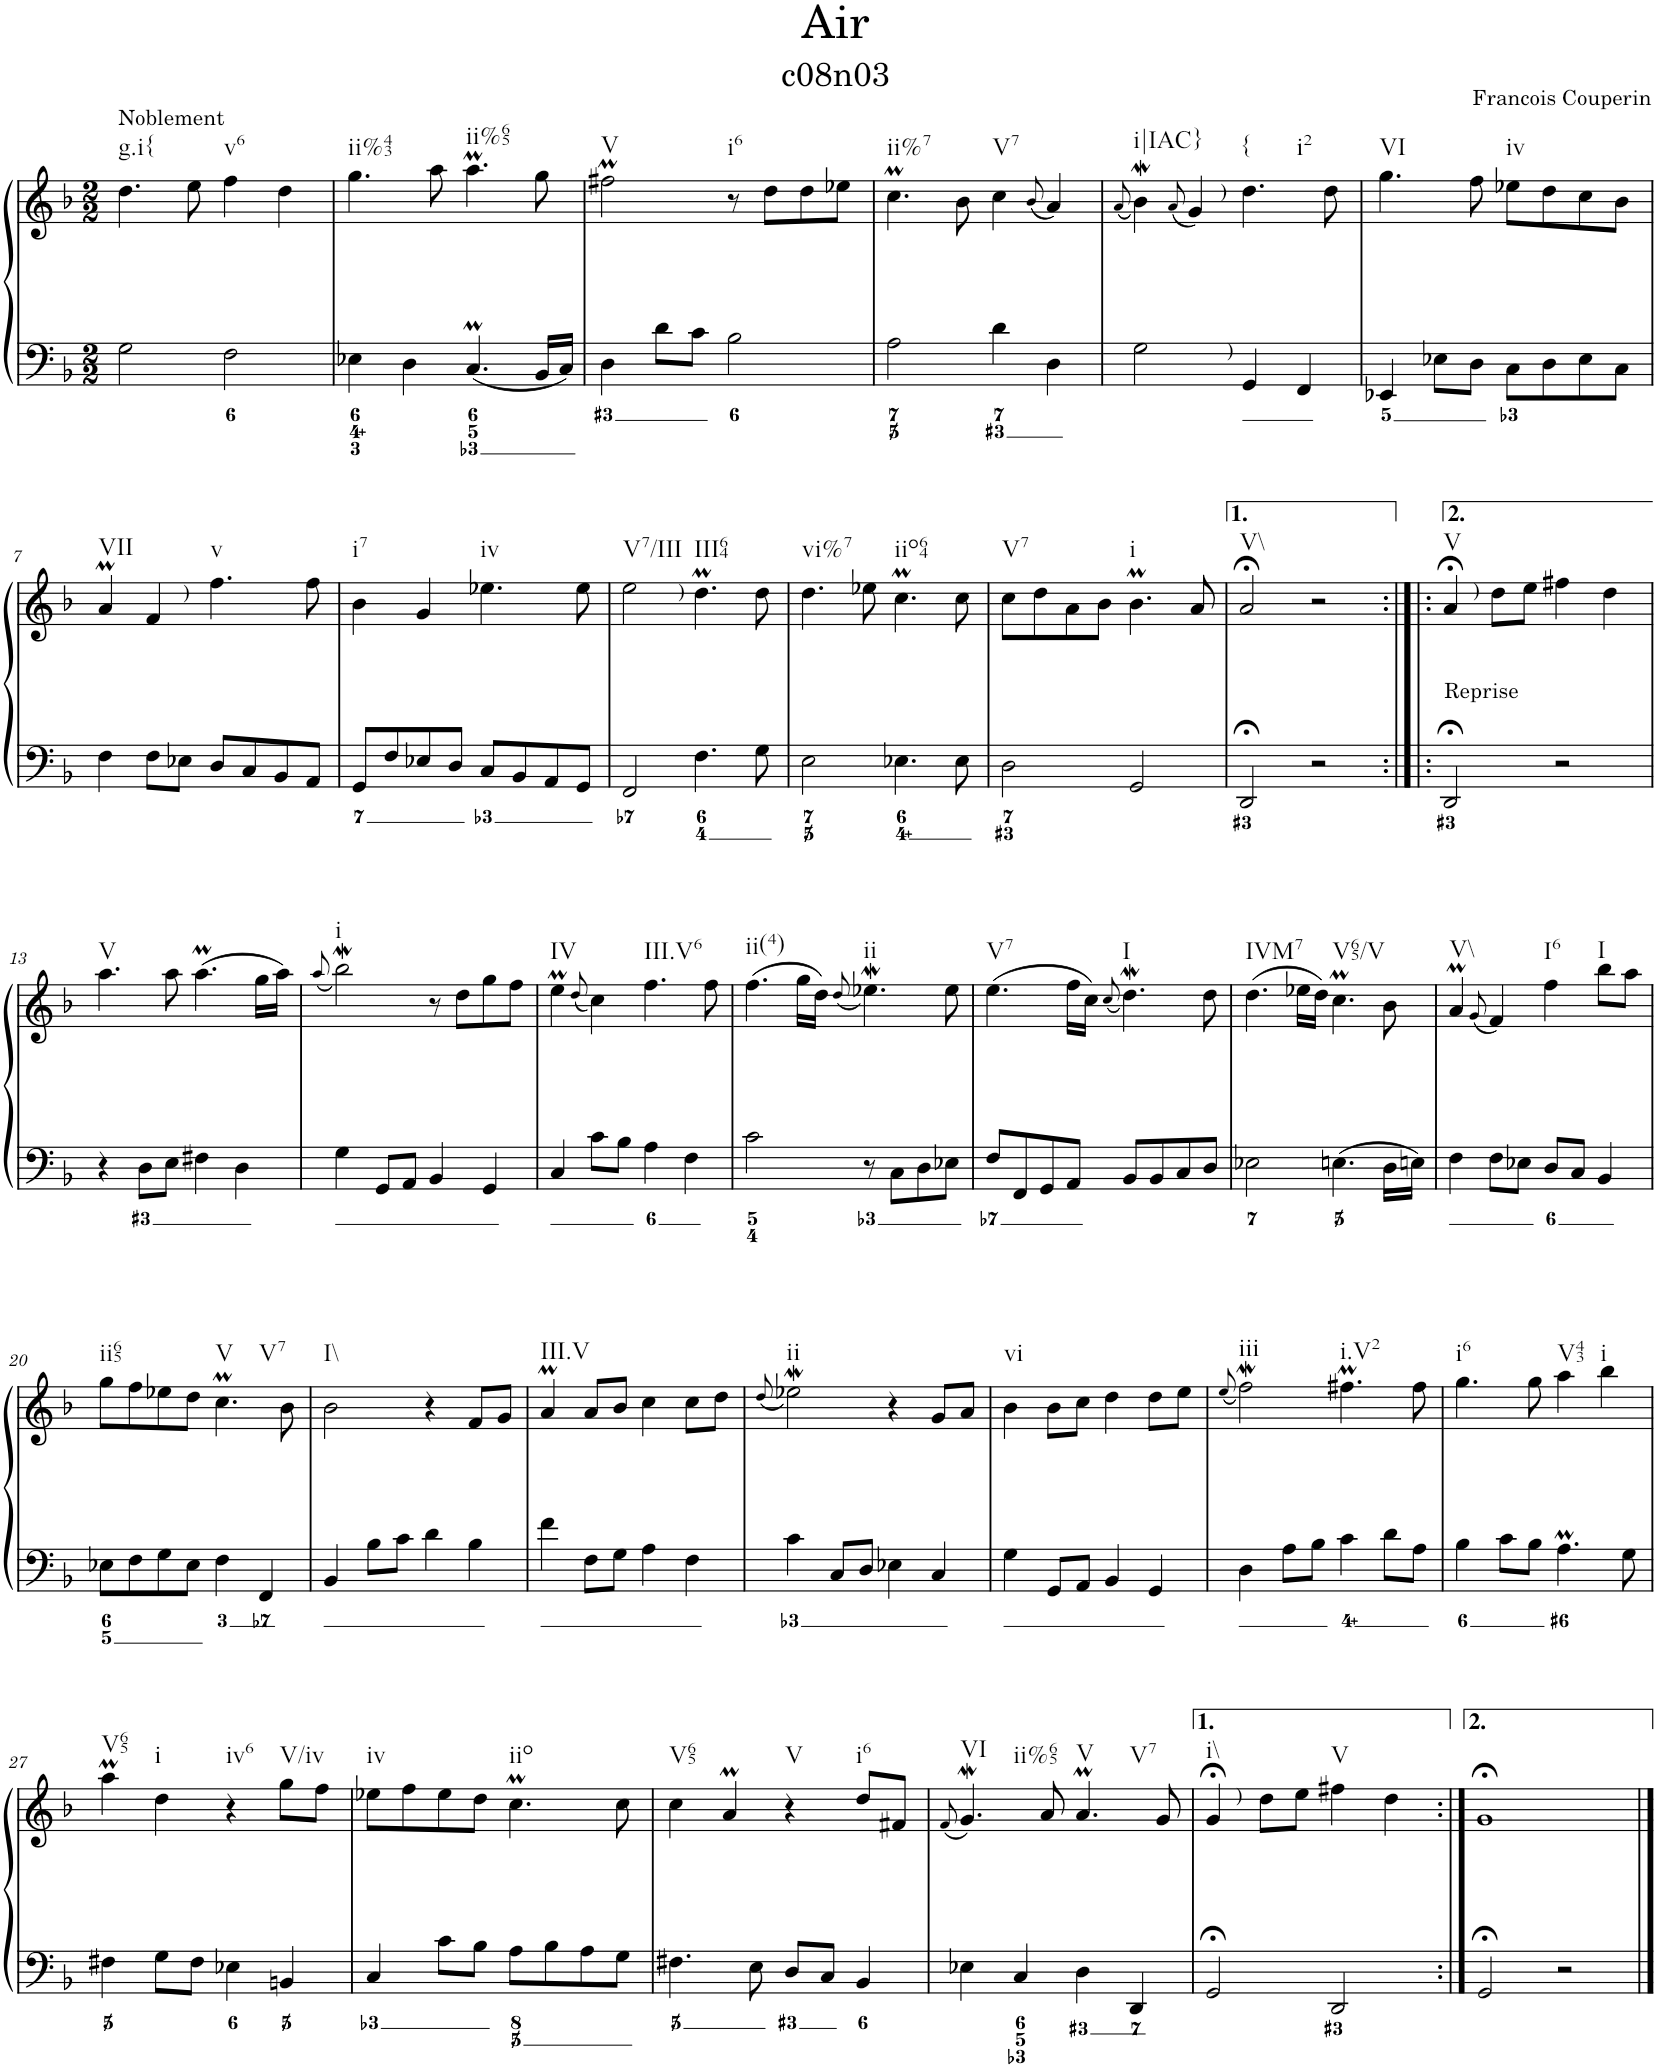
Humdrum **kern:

**kern	**kern
*part1	*part1
*staff2	*staff1
*I"Piano	*
*I'Pno.	*
*clefF4	*clefG2
*k[b-]	*k[b-]
*M2/2	*M2/2
=1	=1
!	!LO:TX:a:t=Noblement
!	!LO:TX:b:t=g.i{
2G\	4.dd\
.	8ee\
!	!LO:TX:b:t=v6
2F\	4ff\
.	4dd\
=2	=2
!	!LO:TX:b:t=ii%43
4E-X\	4.gg\
4D\	.
.	8aa\
!	!LO:TX:b:t=ii%65
4.CM/	4.aam\
16BB-/LL	8gg\
16C/JJ	.
=3	=3
!	!LO:TX:b:t=V
4D\	2ff#Xm\
8d\L	.
8c\J	.
!	!LO:TX:b:t=i6
2B-\	8r
.	8dd\L
.	8dd\
.	8ee-X\J
=4	=4
!	!LO:TX:b:t=ii%7
2A\	4.ccM\
.	8b-\
!	!LO:TX:b:t=V7
4d\	4cc\
.	(8qb-/
4D\	4a/)
=5	=5
.	(8qa/
!	!LO:TX:b:t=i|IAC}
!LO:TX:a:t=)	!
2G\	4b-w\)
.	(8qa/
!	!LO:TX:a:t=)
.	4g/)
!	!LO:TX:b:t={
!	!LO:TX:b:t=i2
4GG/	4.dd\
4FF/	.
.	8dd\
=6	=6
!	!LO:TX:b:t=VI
4EE-X/	4.gg\
8E-X\L	.
8D\J	8ff\
!	!LO:TX:b:t=iv
8C\L	8ee-X\L
8D\	8dd\
8E-\	8cc\
8C\J	8b-\J
!!LO:LB:g=z
=7	=7
!	!LO:TX:b:t=VII
4F\	4am/
!	!LO:TX:a:t=)
8F\L	4f/
8E-X\J	.
!	!LO:TX:b:t=v
8D/L	4.ff\
8C/	.
8BB-/	.
8AA/J	8ff\
=8	=8
!	!LO:TX:b:t=i7
8GG/L	4b-\
8F/	.
8E-X/	4g/
8D/J	.
!	!LO:TX:b:t=iv
8C/L	4.ee-X\
8BB-/	.
8AA/	.
8GG/J	8ee-\
=9	=9
!	!LO:TX:a:t=)
!	!LO:TX:b:t=V7/III
2FF/	2ee\
!	!LO:TX:b:t=III64
4.F\	4.ddM\
8G\	8dd\
=10	=10
!	!LO:TX:b:t=vi%7
2E\	4.dd\
.	8ee-X\
!	!LO:TX:b:t=iio64
4.E-X\	4.ccM\
8E-\	8cc\
=11	=11
!	!LO:TX:b:t=V7
2D\	8cc\L
.	8dd\
.	8a\
.	8b-\J
!	!LO:TX:b:t=i
2GG/	4.b-M\
.	8a/
=12	=12
!	!LO:TX:b:t=V\\
2DD;</	2a;</
2r	2r
=12X1:|!|:	=12X1:|!|:
!	!LO:TX:a:t=)
!	!LO:TX:b:t=V
!LO:TX:a:t=Reprise	!
2DD;</	4a;</
.	8dd\L
.	8ee\J
2r	4ff#X\
.	4dd\
!!LO:LB:g=z
=13	=13
!	!LO:TX:b:t=V
4r	4.aa\
8D\L	.
8E\J	8aa\
4F#X\	(4.aam\
4D\	.
.	16gg\LL
.	16aa\JJ)
=14	=14
.	(8qaa/
!	!LO:TX:b:t=i
4G\	2bb-w\)
8GG/L	.
8AA/J	.
4BB-/	8r
.	8dd\L
4GG/	8gg\
.	8ff\J
=15	=15
!	!LO:TX:b:t=IV
4C/	4eem\
.	(8qdd/
8c\L	4cc\)
8B-\J	.
!	!LO:TX:b:t=III.V6
4A\	4.ff\
4F\	.
.	8ff\
=16	=16
!	!LO:TX:b:t=ii(4)
2c\	(4.ff\
.	16gg\LL
.	16dd\JJ)
.	(8qdd/
!	!LO:TX:b:t=ii
8r	4.ee-Xw\)
8C\L	.
8D\	.
8E-X\J	8ee-\
=17	=17
!	!LO:TX:b:t=V7
8F/L	(4.ee\
8FF/	.
8GG/	.
8AA/J	16ff\LL
.	16cc\JJ)
.	(8qcc/
!	!LO:TX:b:t=I
8BB-/L	4.ddW\)
8BB-/	.
8C/	.
8D/J	8dd\
=18	=18
!	!LO:TX:b:t=IVM7
2E-X\	(4.dd\
.	16ee-X\LL
.	16dd\JJ)
!	!LO:TX:b:t=V65/V
4.En\	4.ccM\
16D\LL	8b-\
16En\JJ	.
=19	=19
!	!LO:TX:b:t=V\\
4F\	4am/
.	(8qg/
8F\L	4f/)
8E-X\J	.
!	!LO:TX:b:t=I6
8D/L	4ff\
8C/J	.
!	!LO:TX:b:t=I
4BB-/	8bb-\L
.	8aa\J
!!LO:LB:g=z
=20	=20
!	!LO:TX:b:t=ii65
8E-X\L	8gg\L
8F\	8ff\
8G\	8ee-X\
8E-\J	8dd\J
!	!LO:TX:b:t=V
!	!LO:TX:b:t=V7
4F\	4.ccM\
4FF/	.
.	8b-\
=21	=21
!	!LO:TX:b:t=I\\
4BB-/	2b-\
8B-\L	.
8c\J	.
4d\	4r
4B-\	8f/L
.	8g/J
=22	=22
!	!LO:TX:b:t=III.V
4f\	4am/
8F\L	8a/L
8G\J	8b-/J
4A\	4cc\
4F\	8cc\L
.	8dd\J
=23	=23
.	(8qdd/
!	!LO:TX:b:t=ii
4c\	2ee-Xw\)
8C/L	.
8D/J	.
4E-X\	4r
4C/	8g/L
.	8a/J
=24	=24
!	!LO:TX:b:t=vi
4G\	4b-\
8GG/L	8b-\L
8AA/J	8cc\J
4BB-/	4dd\
4GG/	8dd\L
.	8ee\J
=25	=25
.	(8qee/
!	!LO:TX:b:t=iii
4D\	2ffw\)
8A\L	.
8B-\J	.
!	!LO:TX:b:t=i.V2
4c\	4.ff#Xm\
8d\L	.
8A\J	8ff#\
=26	=26
!	!LO:TX:b:t=i6
4B-\	4.gg\
8c\L	.
8B-\J	8gg\
!	!LO:TX:b:t=V43
4.Am\	4aa\
!	!LO:TX:b:t=i
.	4bb-\
8G\	.
!!LO:LB:g=z
=27	=27
!	!LO:TX:b:t=V65
4F#X\	4aam\
!	!LO:TX:b:t=i
8G\L	4dd\
8F#\J	.
!	!LO:TX:b:t=iv6
4E-X\	4r
!	!LO:TX:b:t=V/iv
4BBn/	8gg\L
.	8ff\J
=28	=28
!	!LO:TX:b:t=iv
4C/	8ee-X\L
.	8ff\
8c\L	8ee-\
8B-\J	8dd\J
!	!LO:TX:b:t=iio
8A\L	4.ccM\
8B-\	.
8A\	.
8G\J	8cc\
=29	=29
!	!LO:TX:b:t=V65
4.F#X\	4cc\
.	4am/
8E\	.
!	!LO:TX:b:t=V
8D/L	4r
8C/J	.
!	!LO:TX:b:t=i6
4BB-/	8dd/L
.	8f#X/J
=30	=30
.	(8qf/
!	!LO:TX:b:t=VI
!	!LO:TX:b:t=ii%65
4E-X\	4.gW/)
4C/	.
.	8a/
!	!LO:TX:b:t=V
!	!LO:TX:b:t=V7
4D\	4.am/
4DD/	.
.	8g/
=31	=31
!	!LO:TX:a:t=)
!	!LO:TX:b:t=i\\
2GG;</	4g;</
.	8dd\L
.	8ee\J
!	!LO:TX:b:t=V
2DD/	4ff#X\
.	4dd\
=31X2:|!	=31X2:|!
2GG;</	1g;<
2r	.
==	==
*-	*-
